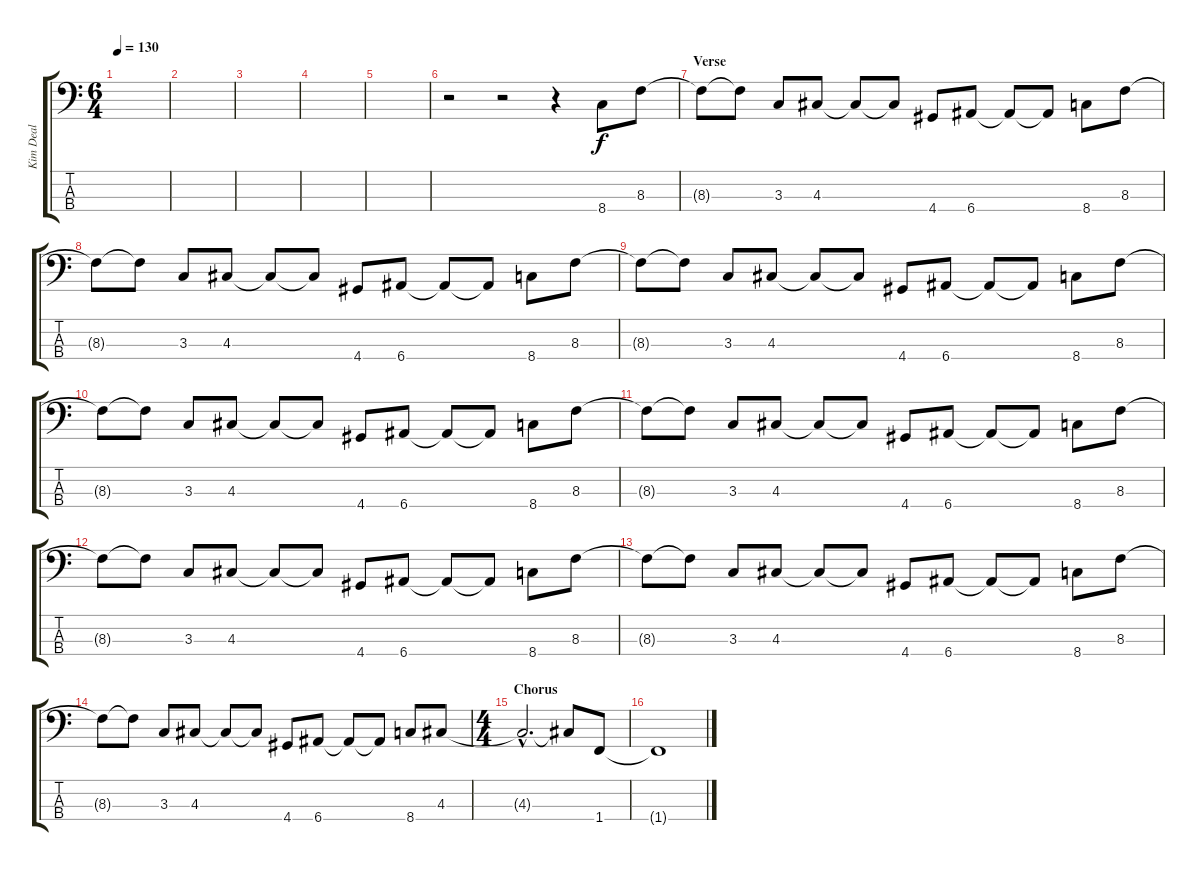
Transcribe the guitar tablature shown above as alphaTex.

\track ("Kim Deal" "Kim Deal") {instrument electricbasspick}
\staff {score tabs}
\tuning (G2 D2 A1 E1) {hide}
\ts (6 4)
\tempo 130
\clef f4
\ks c
|
|
|
|
|
r.2 r.2 r.4 8.4.8 8.3.8 |
\section ("" "Verse")
8.3{t}.8 8.3{t}.8 3.3.8 4.3.8 4.3{t}.8 4.3{t}.8 4.4.8 6.4.8 6.4{t}.8 6.4{t}.8 8.4.8 8.3.8 |
8.3{t}.8 8.3{t}.8 3.3.8 4.3.8 4.3{t}.8 4.3{t}.8 4.4.8 6.4.8 6.4{t}.8 6.4{t}.8 8.4.8 8.3.8 |
8.3{t}.8 8.3{t}.8 3.3.8 4.3.8 4.3{t}.8 4.3{t}.8 4.4.8 6.4.8 6.4{t}.8 6.4{t}.8 8.4.8 8.3.8 |
8.3{t}.8 8.3{t}.8 3.3.8 4.3.8 4.3{t}.8 4.3{t}.8 4.4.8 6.4.8 6.4{t}.8 6.4{t}.8 8.4.8 8.3.8 |
8.3{t}.8 8.3{t}.8 3.3.8 4.3.8 4.3{t}.8 4.3{t}.8 4.4.8 6.4.8 6.4{t}.8 6.4{t}.8 8.4.8 8.3.8 |
8.3{t}.8 8.3{t}.8 3.3.8 4.3.8 4.3{t}.8 4.3{t}.8 4.4.8 6.4.8 6.4{t}.8 6.4{t}.8 8.4.8 8.3.8 |
8.3{t}.8 8.3{t}.8 3.3.8 4.3.8 4.3{t}.8 4.3{t}.8 4.4.8 6.4.8 6.4{t}.8 6.4{t}.8 8.4.8 8.3.8 |
8.3{t}.8 8.3{t}.8 3.3.8 4.3.8 4.3{t}.8 4.3{t}.8 4.4.8 6.4.8 6.4{t}.8 6.4{t}.8 8.4.8 4.3.8 |
\ts (4 4)
\section ("" "Chorus")
4.3{hac t}.2{d} 4.3{t}.8 1.4.8 |
1.4{t}.1
